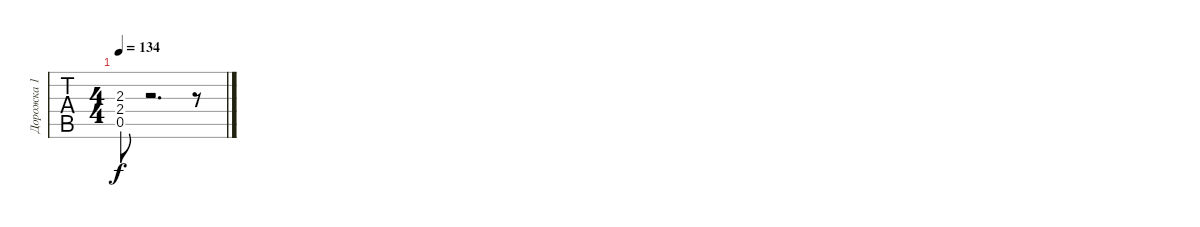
\track ("Дорожка 1" "Дорожка 1") {instrument overdrivenguitar}
\staff {tabs}
\tuning (E4 B3 G3 D3 A2 E2) {hide}
\ts (4 4)
\tempo 134
\clef g2
\ks c
(2.3 2.4 0.5).8{dy f} r.2{d} r.8
